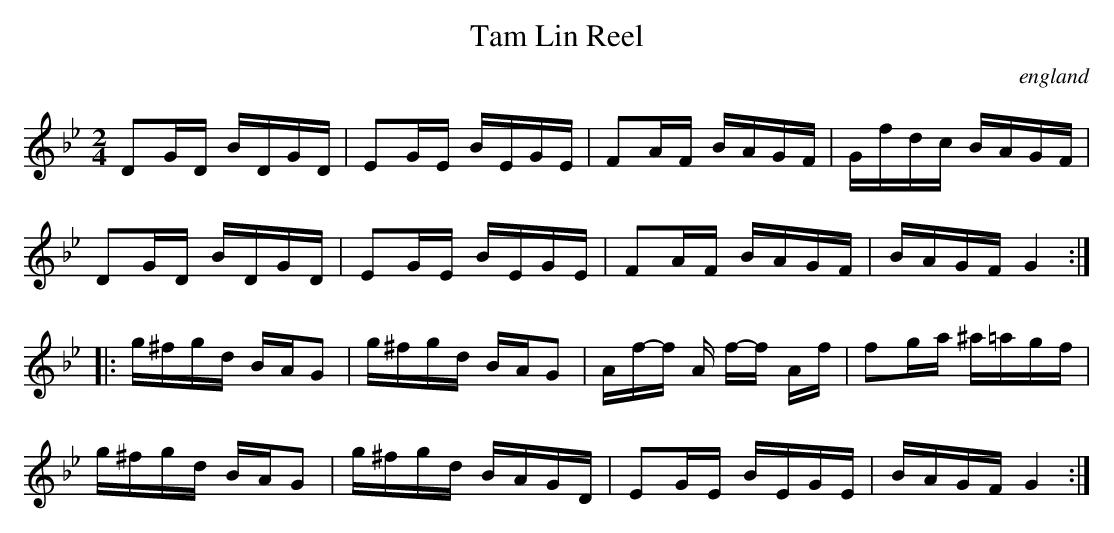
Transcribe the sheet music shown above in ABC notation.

X:1
T:Tam Lin Reel
O:england
M:2/4
L:1/16
K:Gm
D2GD BDGD|E2GE BEGE|F2AF BAGF|Gfdc BAGF|
D2GD BDGD|E2GE BEGE|F2AF BAGF|BAGFG4:|
|:g^fgd BAG2|g^fgd BAG2|Af-f A f-f Af|f2ga ^a=agf|
g^fgd BAG2|g^fgd BAGD|E2GE BEGE|BAGFG4:|
